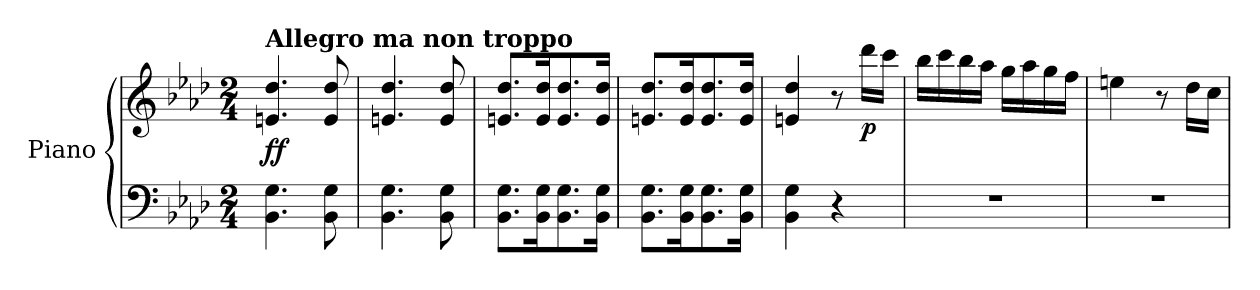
**kern	**kern	**dynam
*part1	*part1	*part1
*staff2	*staff1	*staff1/2
*I"Piano	*	*
*I'Pno	*	*
*clefF4	*clefG2	*
*k[b-e-a-d-]	*k[b-e-a-d-]	*
*M2/4	*M2/4	*
=1	=1	=1
!	!LO:TX:a:B:t=Allegro ma non troppo	!
!	!	!LO:DY:b
4.BB-\ 4.G\	4.en/ 4.dd-/	ff
8BB-\ 8G\	8e/ 8dd-/	.
=2	=2	=2
4.BB-\ 4.G\	4.en/ 4.dd-/	.
8BB-\ 8G\	8e/ 8dd-/	.
=3	=3	=3
8.BB-\ 8.G\L	8.en/ 8.dd-/L	.
16BB-\ 16G\K	16e/ 16dd-/K	.
8.BB-\ 8.G\	8.e/ 8.dd-/	.
16BB-\ 16G\Jk	16e/ 16dd-/Jk	.
=4	=4	=4
8.BB-\ 8.G\L	8.en/ 8.dd-/L	.
16BB-\ 16G\K	16e/ 16dd-/K	.
8.BB-\ 8.G\	8.e/ 8.dd-/	.
16BB-\ 16G\Jk	16e/ 16dd-/Jk	.
=5	=5	=5
4BB-\ 4G\	4en/ 4dd-/	.
4r	8r	.
!	!	!LO:DY:b
.	16ddd-\LL	p
.	16ccc\JJ	.
=6	=6	=6
2r	16bb-\LL	.
.	16ccc\	.
.	16bb-\	.
.	16aa-\JJ	.
.	16gg\LL	.
.	16aa-\	.
.	16gg\	.
.	16ff\JJ	.
=7	=7	=7
2r	4een\	.
.	8r	.
.	16dd-\LL	.
.	16cc\JJ	.
=	=	=
*-	*-	*-
